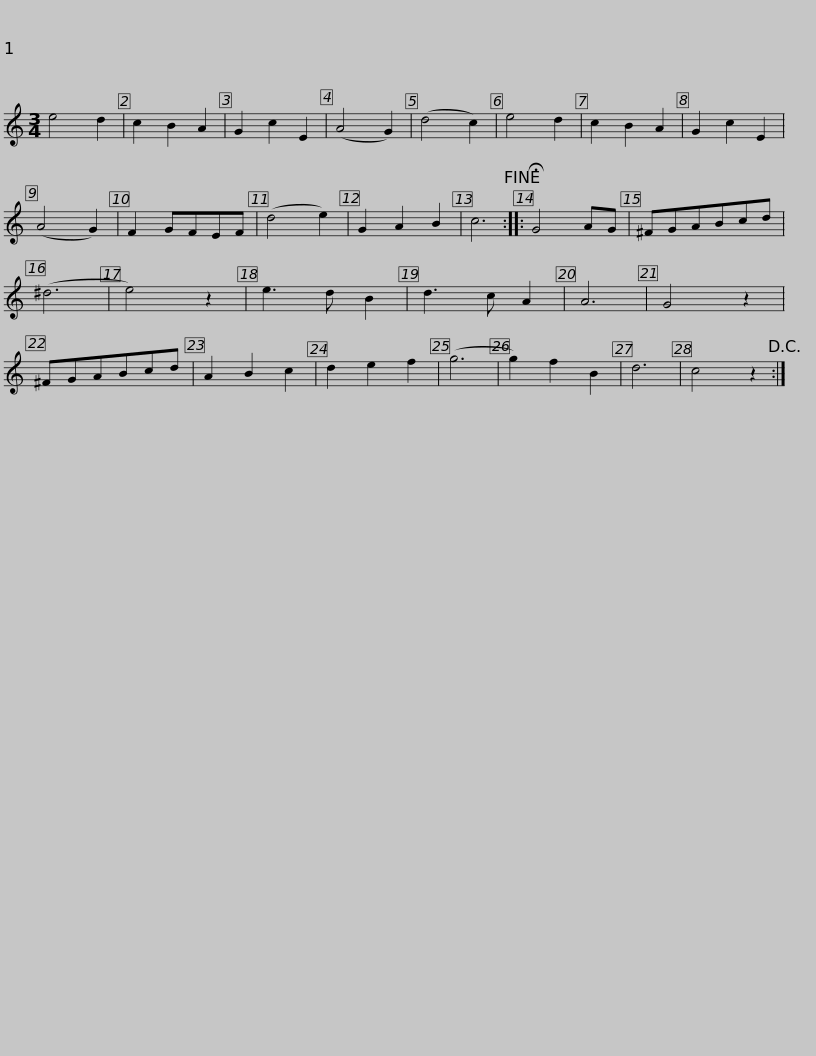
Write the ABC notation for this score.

X:1
L:1/8
M:3/4
I:linebreak $
K:C
V:1 treble
V:1
 e4 d2 | c2 B2 A2 | G2 c2 E2 | (A4 G2) | (d4 c2) | %5
 e4 d2 | c2 B2 A2 | G2 c2 E2 | (A4 G2) | F2 GFEF | %10
 (d4 e2) | G2 A2 B2 | c6!fine! :: !fermata!G4 AG |$ ^FGABcd | %15
 (^d6 | e4) z2 | e3 d B2 | d3 c A2 | A6 | %20
 G4 z2 | ^FGABcd | A2 B2 c2 | d2 e2 f2 | (g6 | %25
 g2) f2 B2 | d6 |$ c4 z2!D.C.! :| %28
